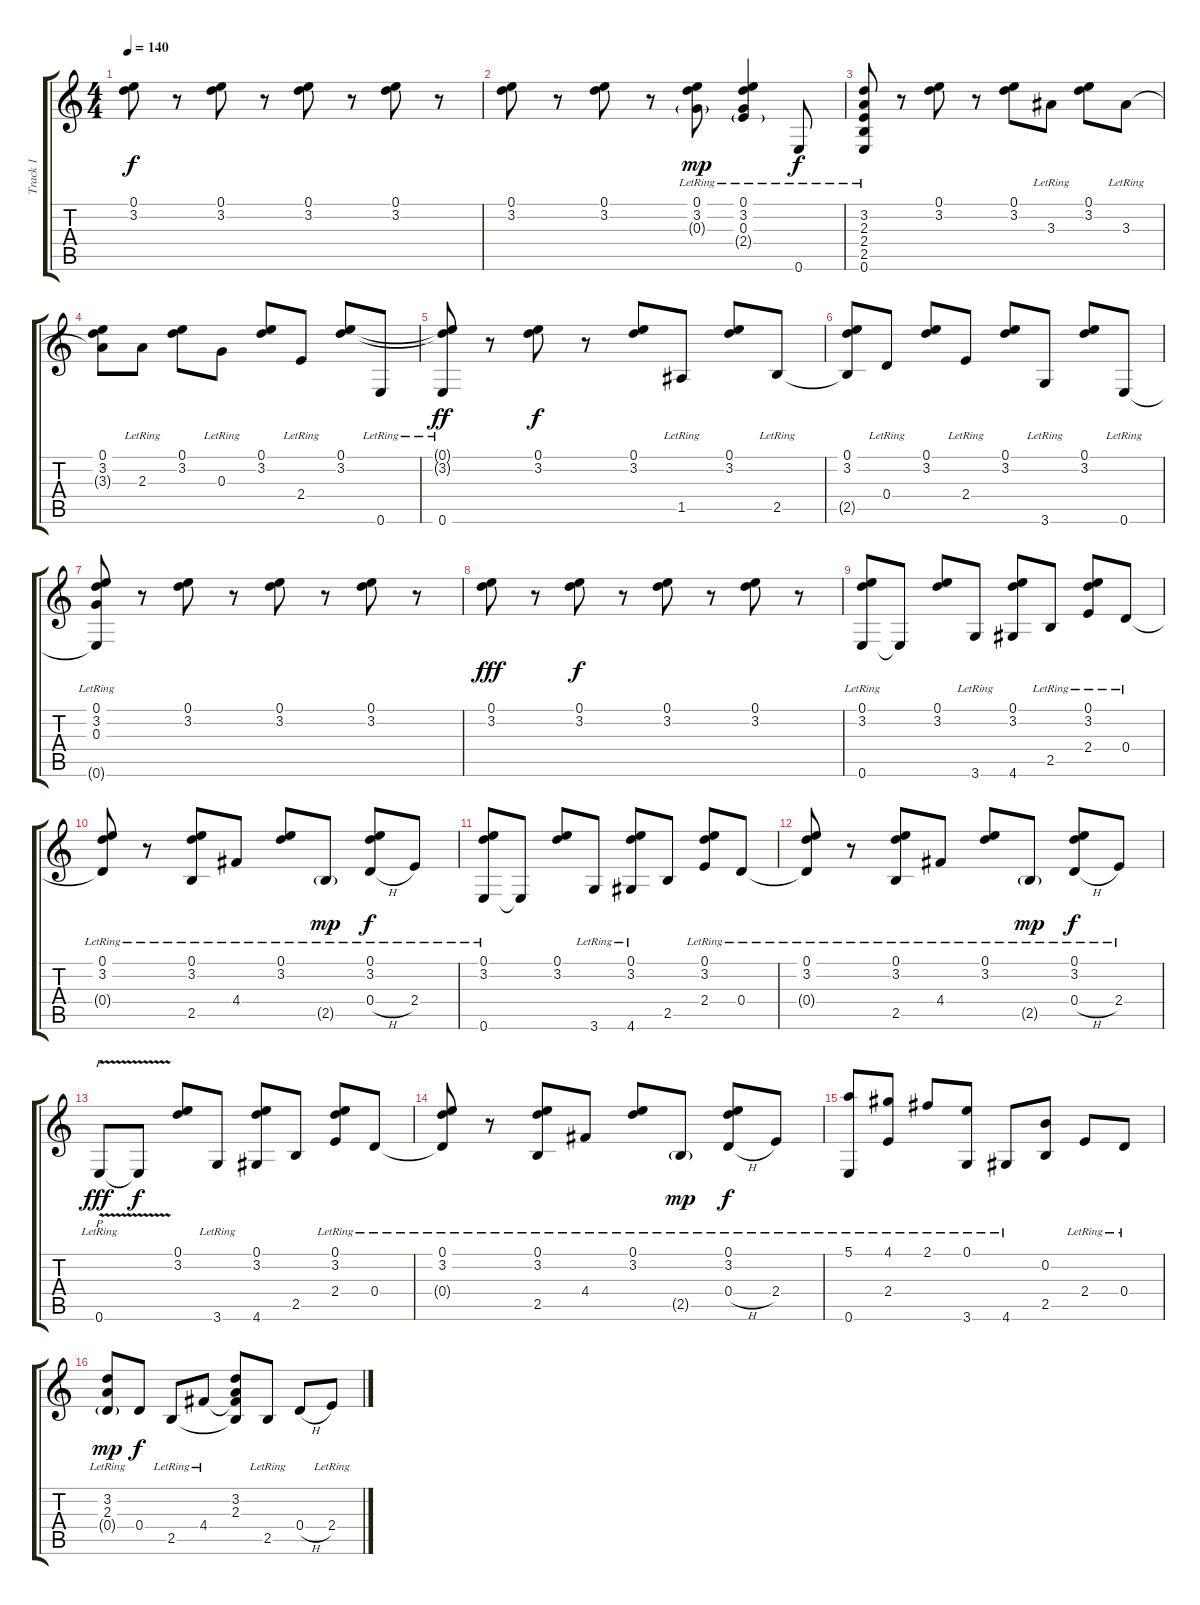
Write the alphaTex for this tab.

\track ("Track 1" "Track 1") {instrument acousticguitarnylon}
\staff {score tabs}
\tuning (E4 B3 G3 D3 A2 E2) {hide}
\ts (4 4)
\tempo 140
\clef g2
\ks c
(0.1 3.2).8{dy f instrument acousticguitarnylon} r.8 (0.1 3.2).8 r.8 (0.1 3.2).8 r.8 (0.1 3.2).8 r.8 |
(0.1 3.2).8 r.8 (0.1 3.2).8 r.8 (0.1 3.2 0.3{g lr}).8{dy mp} (0.1 3.2 0.3{lr} 2.4{g lr}).4 0.6{lr}.8{dy f} |
(3.2 2.3{lr} 2.4{lr} 2.5{lr} 0.6{lr}).8 r.8 (0.1 3.2).8 r.8 (0.1 3.2).8 3.3{lr}.8 (0.1 3.2).8 3.3{lr}.8 |
(0.1 3.2 3.3{t}).8 2.3{lr}.8 (0.1 3.2).8 0.3{lr}.8 (0.1 3.2).8 2.4{lr}.8 (0.1 3.2).8 0.6{lr}.8 |
(0.1{t} 3.2{t} 0.6{lr}).8{dy ff} r.8 (0.1 3.2).8{dy f} r.8 (0.1 3.2).8 1.5{lr}.8 (0.1 3.2).8 2.5{lr}.8 |
(0.1 3.2 2.5{t}).8 0.4{lr}.8 (0.1 3.2).8 2.4{lr}.8 (0.1 3.2).8 3.6{lr}.8 (0.1 3.2).8 0.6{lr}.8 |
(0.1 3.2 0.3{lr} 0.6{t}).8 r.8 (0.1 3.2).8 r.8 (0.1 3.2).8 r.8 (0.1 3.2).8 r.8 |
(0.1 3.2).8{dy fff} r.8 (0.1 3.2).8{dy f} r.8 (0.1 3.2).8 r.8 (0.1 3.2).8 r.8 |
(0.1 3.2 0.6{lr}).8 0.6{t}.8 (0.1 3.2).8 3.6{lr}.8 (0.1 3.2 4.6).8 2.5{lr}.8 (0.1 3.2 2.4{lr}).8 0.4{lr}.8 |
(0.1{lr} 3.2{lr} 0.4{t}).8 r.8 (0.1{lr} 3.2{lr} 2.5{lr}).8 4.4{lr}.8 (0.1{lr} 3.2{lr}).8 2.5{g lr}.8{dy mp} (0.1{lr} 3.2{lr} 0.4{h}).8{dy f} 2.4{lr}.8 |
(0.1 3.2 0.6{lr}).8 0.6{t}.8 (0.1 3.2).8 3.6{lr}.8 (0.1{lr} 3.2{lr} 4.6).8 2.5.8 (0.1{lr} 3.2{lr} 2.4{lr}).8 0.4{lr}.8 |
(0.1{lr} 3.2{lr} 0.4{t}).8 r.8 (0.1{lr} 3.2{lr} 2.5{lr}).8 4.4{lr}.8 (0.1{lr} 3.2{lr}).8 2.5{g lr}.8{dy mp} (0.1{lr} 3.2{lr} 0.4{h}).8{dy f} 2.4{lr}.8 |
0.6{v lr}.8{p dy fff} 0.6{t}.8{dy f} (0.1 3.2).8 3.6{lr}.8 (0.1 3.2 4.6).8 2.5.8 (0.1 3.2 2.4{lr}).8 0.4{lr}.8 |
(0.1{lr} 3.2{lr} 0.4{t}).8 r.8 (0.1{lr} 3.2{lr} 2.5{lr}).8 4.4{lr}.8 (0.1{lr} 3.2{lr}).8 2.5{g lr}.8{dy mp} (0.1{lr} 3.2{lr} 0.4{h}).8{dy f} 2.4{lr}.8 |
(5.1{lr} 0.6{lr}).8 (4.1{lr} 2.4).8 2.1{lr}.8 (0.1 3.6{lr}).8 4.6{lr}.8 (0.2 2.5).8 2.4{lr}.8 0.4{lr}.8 |
(3.2{lr} 2.3{lr} 0.4{g lr}).8{dy mp} 0.4.8{dy f} 2.5{lr}.8 4.4{lr}.8 (3.2 2.3 4.4{t} 2.5{t}).8 2.5{lr}.8 0.4{h}.8 2.4{lr}.8
